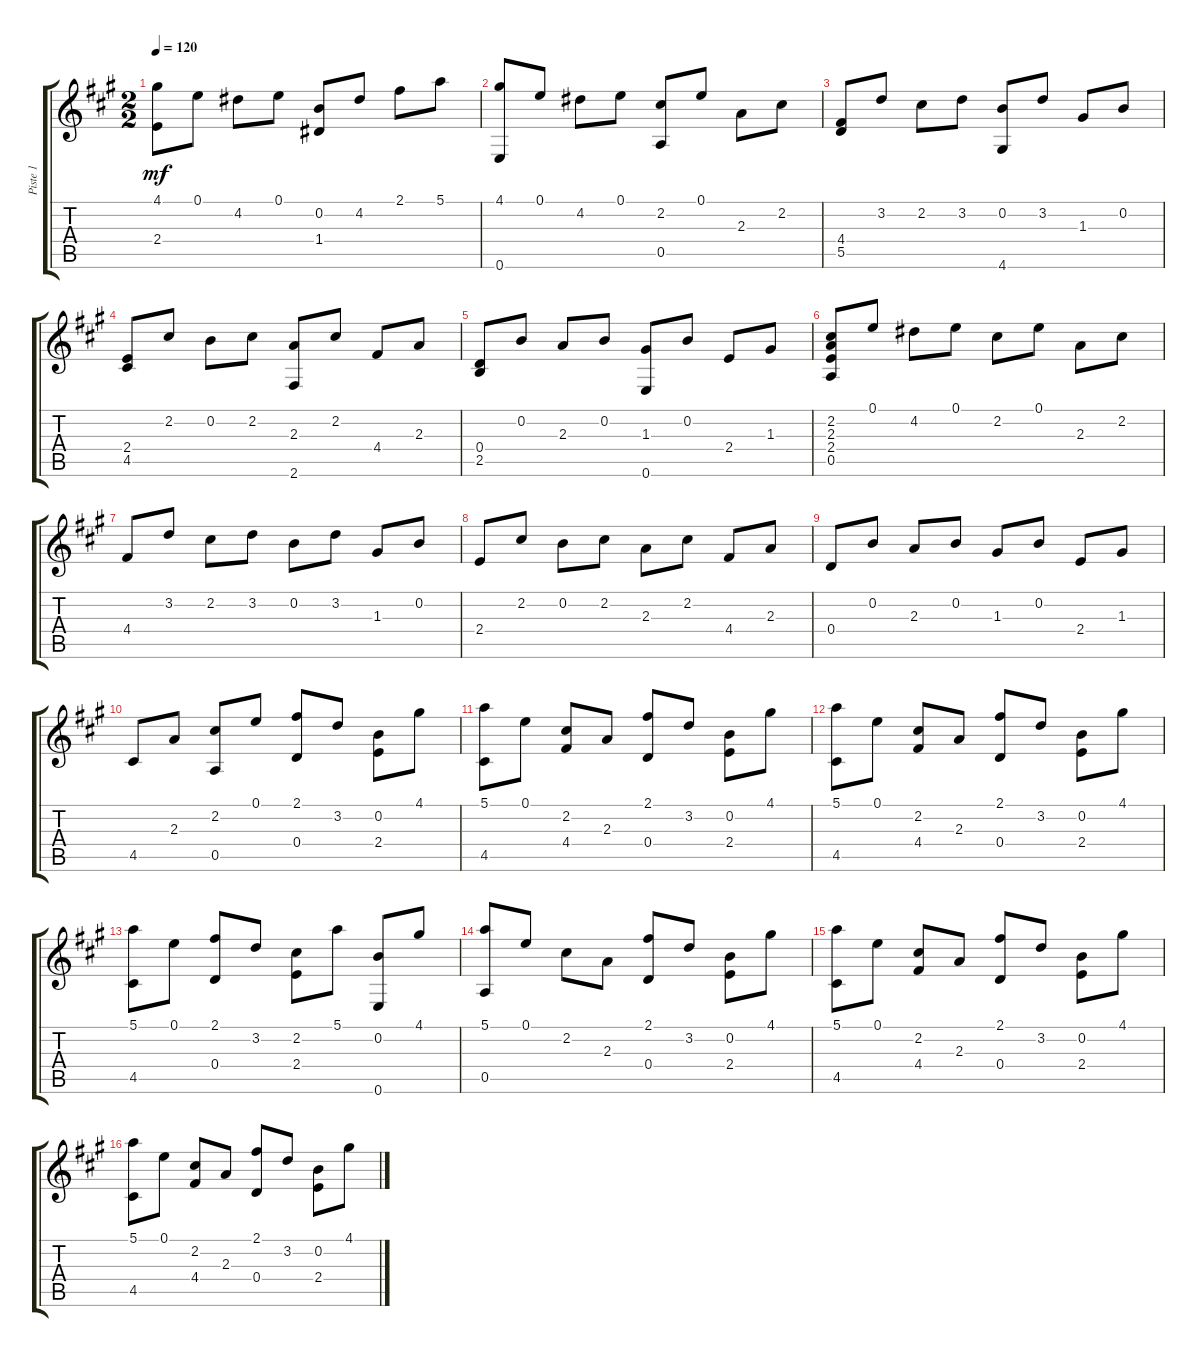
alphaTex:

\track ("Piste 1" "Piste 1") {instrument acousticguitarnylon}
\staff {score tabs}
\tuning (E4 B3 G3 D3 A2 E2) {hide}
\ts (2 2)
\tempo 120
\clef g2
\ks a
(4.1 2.4).8{dy mf} 0.1.8 4.2.8 0.1.8 (0.2 1.4).8 4.2.8 2.1.8 5.1.8 |
(4.1 0.6).8 0.1.8 4.2.8 0.1.8 (2.2 0.5).8 0.1.8 2.3.8 2.2.8 |
(4.4 5.5).8 3.2.8 2.2.8 3.2.8 (0.2 4.6).8 3.2.8 1.3.8 0.2.8 |
(2.4 4.5).8 2.2.8 0.2.8 2.2.8 (2.3 2.6).8 2.2.8 4.4.8 2.3.8 |
(0.4 2.5).8 0.2.8 2.3.8 0.2.8 (1.3 0.6).8 0.2.8 2.4.8 1.3.8 |
(2.2 2.3 2.4 0.5).8 0.1.8 4.2.8 0.1.8 2.2.8 0.1.8 2.3.8 2.2.8 |
4.4.8 3.2.8 2.2.8 3.2.8 0.2.8 3.2.8 1.3.8 0.2.8 |
2.4.8 2.2.8 0.2.8 2.2.8 2.3.8 2.2.8 4.4.8 2.3.8 |
0.4.8 0.2.8 2.3.8 0.2.8 1.3.8 0.2.8 2.4.8 1.3.8 |
4.5.8 2.3.8 (2.2 0.5).8 0.1.8 (2.1 0.4).8 3.2.8 (0.2 2.4).8 4.1.8 |
(5.1 4.5).8 0.1.8 (2.2 4.4).8 2.3.8 (2.1 0.4).8 3.2.8 (0.2 2.4).8 4.1.8 |
(5.1 4.5).8 0.1.8 (2.2 4.4).8 2.3.8 (2.1 0.4).8 3.2.8 (0.2 2.4).8 4.1.8 |
(5.1 4.5).8 0.1.8 (2.1 0.4).8 3.2.8 (2.2 2.4).8 5.1.8 (0.2 0.6).8 4.1.8 |
(5.1 0.5).8 0.1.8 2.2.8 2.3.8 (2.1 0.4).8 3.2.8 (0.2 2.4).8 4.1.8 |
(5.1 4.5).8 0.1.8 (2.2 4.4).8 2.3.8 (2.1 0.4).8 3.2.8 (0.2 2.4).8 4.1.8 |
(5.1 4.5).8 0.1.8 (2.2 4.4).8 2.3.8 (2.1 0.4).8 3.2.8 (0.2 2.4).8 4.1.8
